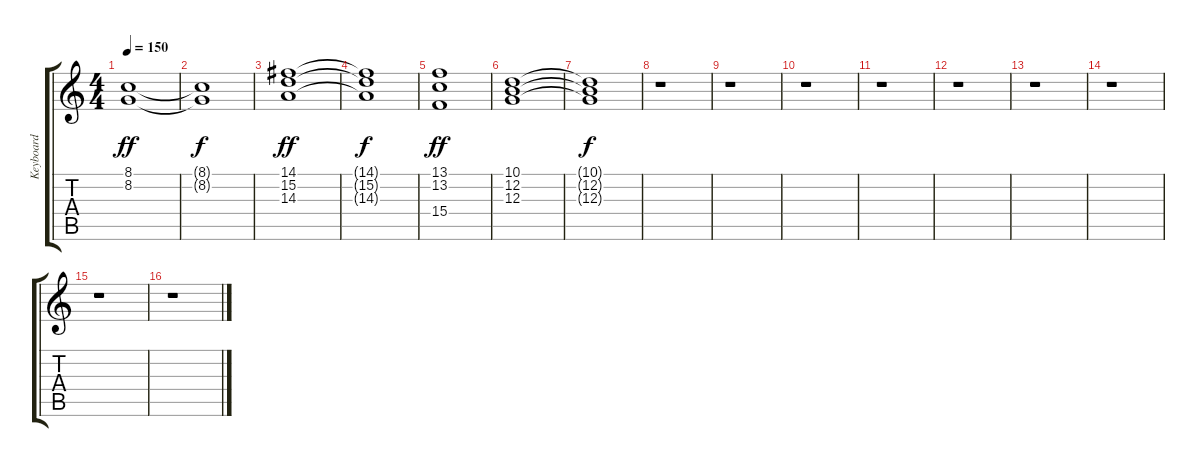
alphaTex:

\track ("Keyboard" "Keyboard") {instrument pad2warm}
\staff {score tabs}
\tuning (E4 B3 G3 D3 A2 E2) {hide}
\ts (4 4)
\tempo 150
\clef g2
\ks c
(8.1 8.2).1{dy ff} |
(8.1{t} 8.2{t}).1{dy f} |
(14.1 15.2 14.3).1{dy ff} |
(14.1{t} 15.2{t} 14.3{t}).1{dy f} |
(13.1 13.2 15.4).1{dy ff} |
(10.1 12.2 12.3).1 |
(10.1{t} 12.2{t} 12.3{t}).1{dy f} |
r.1 |
r.1 |
r.1 |
r.1 |
r.1 |
r.1 |
r.1 |
r.1 |
r.1
